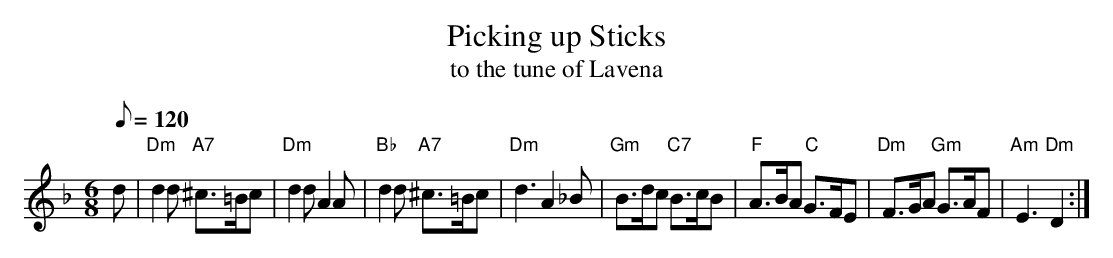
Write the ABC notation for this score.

X:1
T:Picking up Sticks
T:to the tune of Lavena
M:6/8
L:1/8
Q:120
K:F
d | "Dm"d2d "A7"^c>=Bc | "Dm"d2d A2A | \
"Bb"d2d "A7"^c>=Bc |"Dm"d3 A2_B | \
"Gm"B>dc "C7"B>cB | "F"A>BA "C"G>FE | \
"Dm"F>GA "Gm"G>AF | "Am"E3 "Dm"D2 :|
